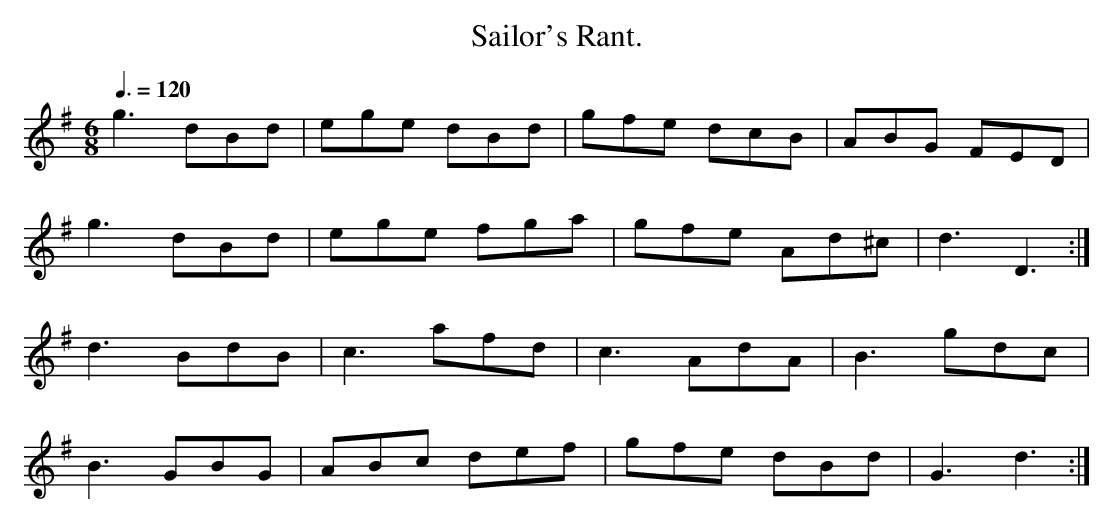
X:1
T:Sailor's Rant.
M:6/8
L:1/8
Q:3/8=120
K:G
g3 dBd | ege dBd | gfe dcB | ABG FED |
g3 dBd | ege fga | gfe Ad^c | d3 D3 :|
d3 BdB | c3 afd | c3 AdA | B3 gdc |
B3 GBG | ABc def | gfe dBd | G3 d3 :|
